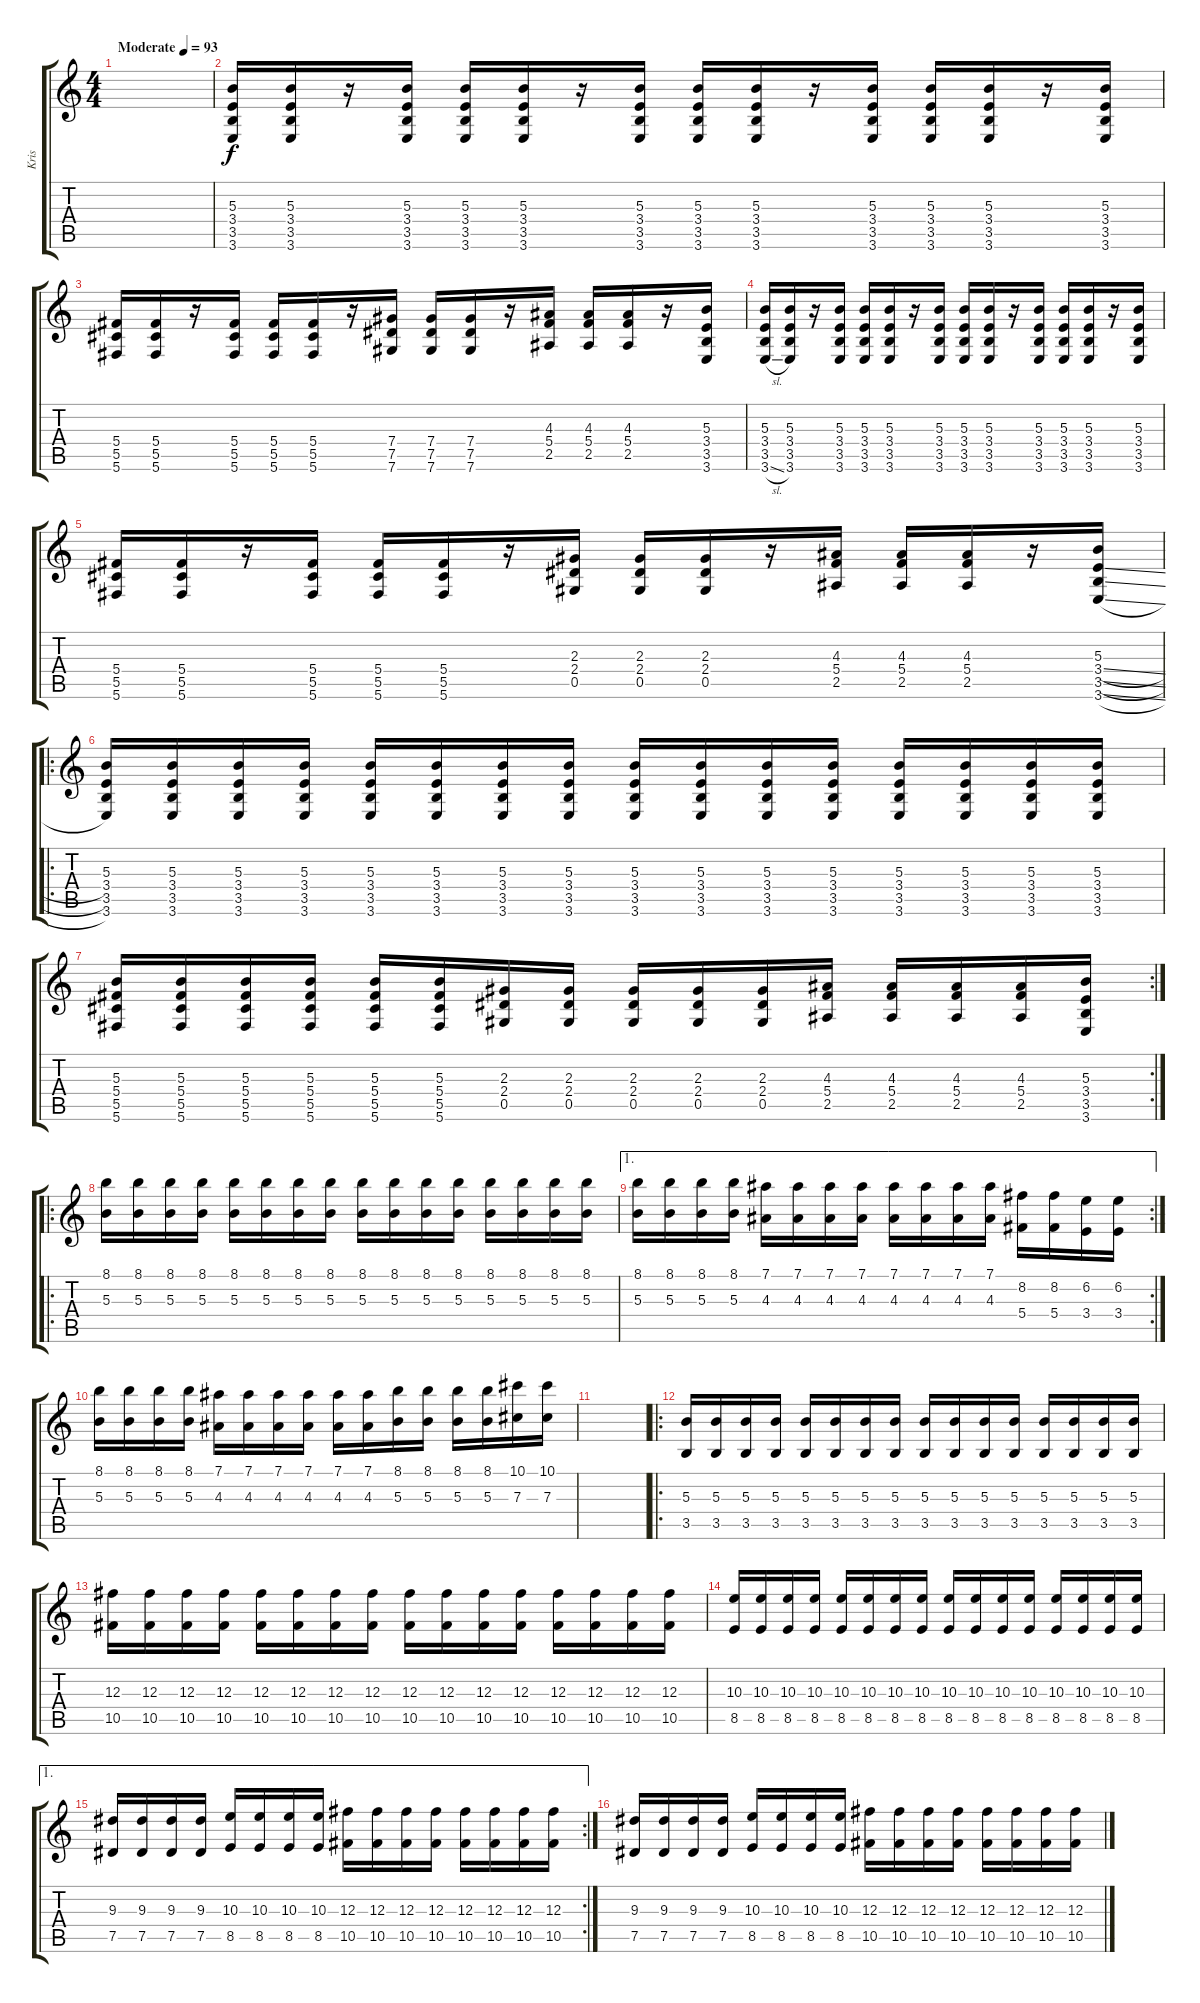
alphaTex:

\track ("Kris" "Kris") {instrument electricguitarclean}
\staff {score tabs}
\tuning (Eb4 Bb3 Gb3 Db3 Ab2 Db2) {hide}
\ts (4 4)
\tempo (93 "Moderate")
\clef g2
\ks c
|
(5.3 3.4 3.5 3.6).16 (5.3 3.4 3.5 3.6).16 r.16 (5.3 3.4 3.5 3.6).16 (5.3 3.4 3.5 3.6).16 (5.3 3.4 3.5 3.6).16 r.16 (5.3 3.4 3.5 3.6).16 (5.3 3.4 3.5 3.6).16 (5.3 3.4 3.5 3.6).16 r.16 (5.3 3.4 3.5 3.6).16 (5.3 3.4 3.5 3.6).16 (5.3 3.4 3.5 3.6).16 r.16 (5.3 3.4 3.5 3.6).16 |
(5.4 5.5 5.6).16 (5.4 5.5 5.6).16 r.16 (5.4 5.5 5.6).16 (5.4 5.5 5.6).16 (5.4 5.5 5.6).16 r.16 (7.4 7.5 7.6).16 (7.4 7.5 7.6).16 (7.4 7.5 7.6).16 r.16 (4.3 5.4 2.5).16 (4.3 5.4 2.5).16 (4.3 5.4 2.5).16 r.16 (5.3 3.4 3.5 3.6).16 |
(5.3 3.4 3.5 3.6{sl}).16 (5.3 3.4 3.5 3.6).16 r.16 (5.3 3.4 3.5 3.6).16 (5.3 3.4 3.5 3.6).16 (5.3 3.4 3.5 3.6).16 r.16 (5.3 3.4 3.5 3.6).16 (5.3 3.4 3.5 3.6).16 (5.3 3.4 3.5 3.6).16 r.16 (5.3 3.4 3.5 3.6).16 (5.3 3.4 3.5 3.6).16 (5.3 3.4 3.5 3.6).16 r.16 (5.3 3.4 3.5 3.6).16 |
(5.4 5.5 5.6).16 (5.4 5.5 5.6).16 r.16 (5.4 5.5 5.6).16 (5.4 5.5 5.6).16 (5.4 5.5 5.6).16 r.16 (2.3 2.4 0.5).16 (2.3 2.4 0.5).16 (2.3 2.4 0.5).16 r.16 (4.3 5.4 2.5).16 (4.3 5.4 2.5).16 (4.3 5.4 2.5).16 r.16 (5.3 3.4{sl} 3.5{sl} 3.6{sl}).16{volume 16 instrument distortionguitar} |
\ro
(5.3 3.4 3.5 3.6).16 (5.3 3.4 3.5 3.6).16 (5.3 3.4 3.5 3.6).16 (5.3 3.4 3.5 3.6).16 (5.3 3.4 3.5 3.6).16 (5.3 3.4 3.5 3.6).16 (5.3 3.4 3.5 3.6).16 (5.3 3.4 3.5 3.6).16 (5.3 3.4 3.5 3.6).16 (5.3 3.4 3.5 3.6).16 (5.3 3.4 3.5 3.6).16 (5.3 3.4 3.5 3.6).16 (5.3 3.4 3.5 3.6).16 (5.3 3.4 3.5 3.6).16 (5.3 3.4 3.5 3.6).16 (5.3 3.4 3.5 3.6).16 |
\rc 2
(5.3 5.4 5.5 5.6).16 (5.3 5.4 5.5 5.6).16 (5.3 5.4 5.5 5.6).16 (5.3 5.4 5.5 5.6).16 (5.3 5.4 5.5 5.6).16 (5.3 5.4 5.5 5.6).16 (2.3 2.4 0.5).16 (2.3 2.4 0.5).16 (2.3 2.4 0.5).16 (2.3 2.4 0.5).16 (2.3 2.4 0.5).16 (4.3 5.4 2.5).16 (4.3 5.4 2.5).16 (4.3 5.4 2.5).16 (4.3 5.4 2.5).16 (5.3 3.4 3.5 3.6).16 |
\ro
(8.1 5.3).16 (8.1 5.3).16 (8.1 5.3).16 (8.1 5.3).16 (8.1 5.3).16 (8.1 5.3).16 (8.1 5.3).16 (8.1 5.3).16 (8.1 5.3).16 (8.1 5.3).16 (8.1 5.3).16 (8.1 5.3).16 (8.1 5.3).16 (8.1 5.3).16 (8.1 5.3).16 (8.1 5.3).16 |
\ae 1
\rc 2
(8.1 5.3).16 (8.1 5.3).16 (8.1 5.3).16 (8.1 5.3).16 (7.1 4.3).16 (7.1 4.3).16 (7.1 4.3).16 (7.1 4.3).16 (7.1 4.3).16 (7.1 4.3).16 (7.1 4.3).16 (7.1 4.3).16 (8.2 5.4).16 (8.2 5.4).16 (6.2 3.4).16 (6.2 3.4).16 |
(8.1 5.3).16 (8.1 5.3).16 (8.1 5.3).16 (8.1 5.3).16 (7.1 4.3).16 (7.1 4.3).16 (7.1 4.3).16 (7.1 4.3).16 (7.1 4.3).16 (7.1 4.3).16 (8.1 5.3).16 (8.1 5.3).16 (8.1 5.3).16 (8.1 5.3).16 (10.1 7.3).16 (10.1 7.3).16 |
|
\ro
(5.3 3.5).16 (5.3 3.5).16 (5.3 3.5).16 (5.3 3.5).16 (5.3 3.5).16 (5.3 3.5).16 (5.3 3.5).16 (5.3 3.5).16 (5.3 3.5).16 (5.3 3.5).16 (5.3 3.5).16 (5.3 3.5).16 (5.3 3.5).16 (5.3 3.5).16 (5.3 3.5).16 (5.3 3.5).16 |
(12.3 10.5).16 (12.3 10.5).16 (12.3 10.5).16 (12.3 10.5).16 (12.3 10.5).16 (12.3 10.5).16 (12.3 10.5).16 (12.3 10.5).16 (12.3 10.5).16 (12.3 10.5).16 (12.3 10.5).16 (12.3 10.5).16 (12.3 10.5).16 (12.3 10.5).16 (12.3 10.5).16 (12.3 10.5).16 |
(10.3 8.5).16 (10.3 8.5).16 (10.3 8.5).16 (10.3 8.5).16 (10.3 8.5).16 (10.3 8.5).16 (10.3 8.5).16 (10.3 8.5).16 (10.3 8.5).16 (10.3 8.5).16 (10.3 8.5).16 (10.3 8.5).16 (10.3 8.5).16 (10.3 8.5).16 (10.3 8.5).16 (10.3 8.5).16 |
\ae 1
\rc 2
(9.3 7.5).16 (9.3 7.5).16 (9.3 7.5).16 (9.3 7.5).16 (10.3 8.5).16 (10.3 8.5).16 (10.3 8.5).16 (10.3 8.5).16 (12.3 10.5).16 (12.3 10.5).16 (12.3 10.5).16 (12.3 10.5).16 (12.3 10.5).16 (12.3 10.5).16 (12.3 10.5).16 (12.3 10.5).16 |
(9.3 7.5).16 (9.3 7.5).16 (9.3 7.5).16 (9.3 7.5).16 (10.3 8.5).16 (10.3 8.5).16 (10.3 8.5).16 (10.3 8.5).16 (12.3 10.5).16 (12.3 10.5).16 (12.3 10.5).16 (12.3 10.5).16 (12.3 10.5).16 (12.3 10.5).16 (12.3 10.5).16 (12.3 10.5).16
